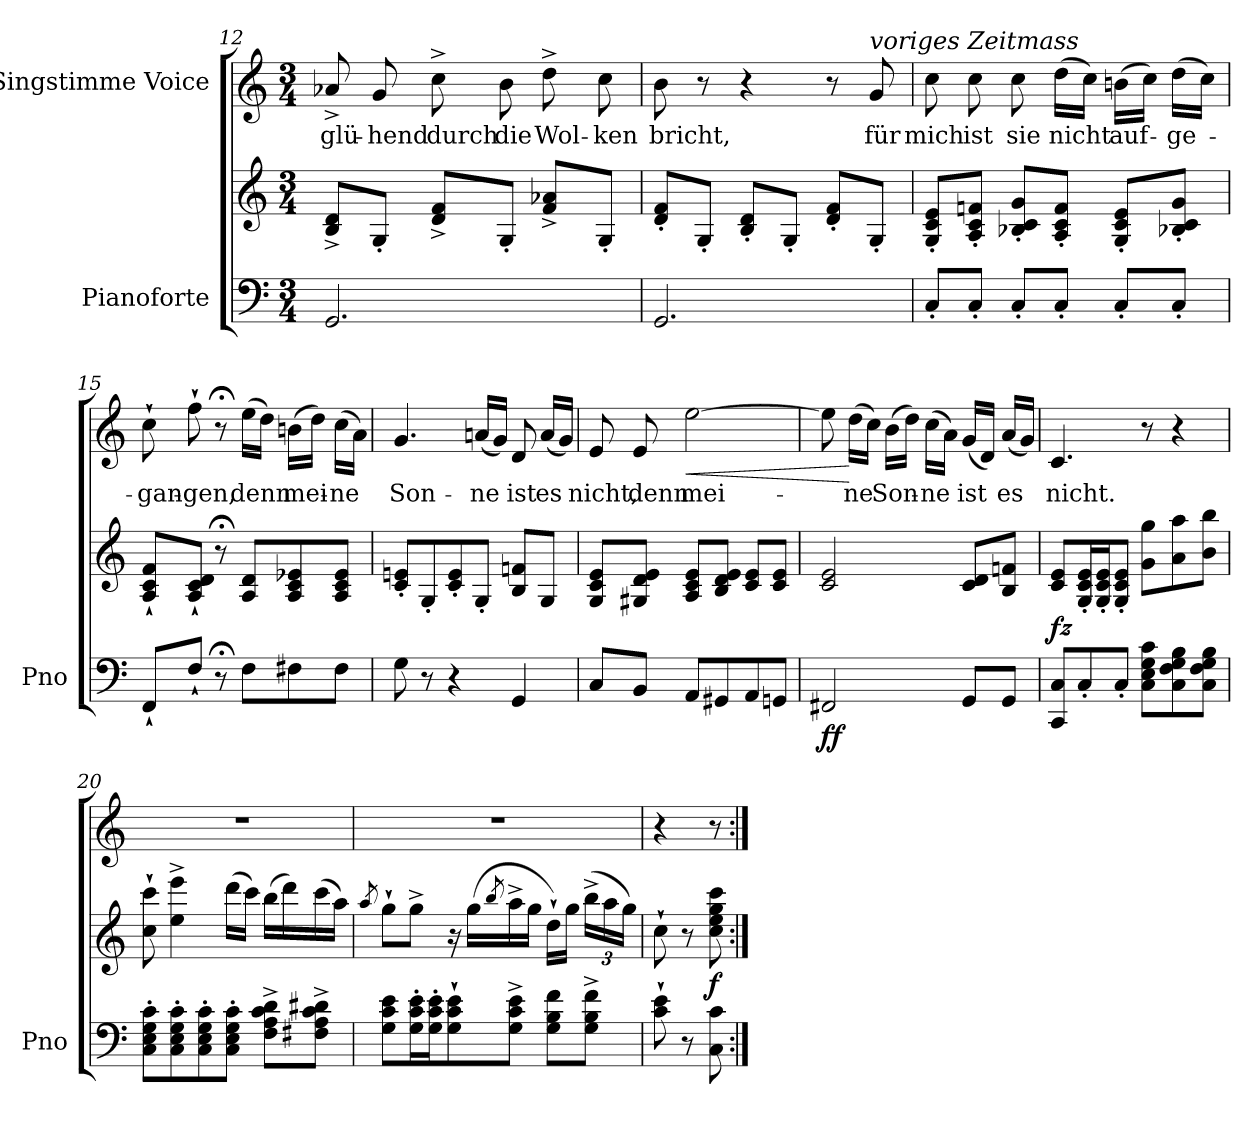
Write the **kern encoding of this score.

**kern	**kern	**dynam	**kern	**text	**dynam
*part2	*part2	*part2	*part1	*part1	*part1
*staff3	*staff2	*staff2/3	*staff1	*staff1	*staff1
*I"Pianoforte	*	*	*I"Singstimme Voice	*	*
*I'Pno	*	*	*	*	*
*clefF4	*clefG2	*	*clefG2	*	*
*k[]	*k[]	*	*k[]	*	*
*M3/4	*M3/4	*	*M3/4	*	*
=12	=12	=12	=12	=12	=12
!	!	!	!	!LO:LY:b	!
2.GG/	8B/^> 8d/^>L	.	8a-X^>/	glü-	.
!	!	!	!	!LO:LY:b	!
.	8G'/J	.	8g/	-hend	.
!	!	!	!	!LO:LY:b	!
.	8d/^> 8f/^>L	.	8cc^\	durch	.
!	!	!	!	!LO:LY:b	!
.	8G'/J	.	8b\	die	.
!	!	!	!	!LO:LY:b	!
.	8f/^> 8a-X/^>L	.	8dd^\	Wol-	.
!	!	!	!	!LO:LY:b	!
.	8G'/J	.	8cc\	-ken	.
=13	=13	=13	=13	=13	=13
!	!	!	!	!LO:LY:b	!
2.GG/	8d/' 8f/'L	.	8b\	bricht,	.
.	8G'/J	.	8r	.	.
.	8B/' 8d/'L	.	4r	.	.
.	8G'/J	.	.	.	.
.	8d/' 8f/'L	.	8r	.	.
!	!	!	!LO:TX:a:i:t=voriges Zeitmass	!	!
!	!	!	!	!LO:LY:b	!
.	8G'/J	.	8g/	für	.
=14	=14	=14	=14	=14	=14
!	!	!	!	!LO:LY:b	!
8C'/L	8G/' 8c/' 8e/'L	.	8cc\	mich	.
!	!	!	!	!LO:LY:b	!
8C'/J	8A/' 8c/' 8fn/'J	.	8cc\	ist	.
!	!	!	!	!LO:LY:b	!
8C'/L	8B-X/' 8c/' 8g/'L	.	8cc\	sie	.
!	!	!	!	!LO:LY:b	!
8C'/J	8A/' 8c/' 8f/'J	.	(16dd\LL	nicht	.
.	.	.	16cc\JJ)	.	.
!	!	!	!	!LO:LY:b	!
8C'/L	8G/' 8c/' 8e/'L	.	(16bn\LL	auf-	.
.	.	.	16cc\JJ)	.	.
!	!	!	!	!LO:LY:b	!
8C'/J	8B-X/' 8c/' 8g/'J	.	(16dd\LL	-ge-	.
.	.	.	16cc\JJ)	.	.
!!LO:PB:g=z
=15	=15	=15	=15	=15	=15
!	!	!	!	!LO:LY:b	!
8FF`/L	8A/` 8c/` 8f/`L	.	8cc`\	-gan-	.
!	!	!	!	!LO:LY:b	!
8F`/J	8A/` 8c/` 8d/`J	.	8ff`\	-gen,	.
8r;<	8r;<	.	8r;<	.	.
!	!	!	!	!LO:LY:b	!
8F\L	8A/ 8d/L	.	(16ee\LL	denn	.
.	.	.	16dd\JJ)	.	.
!	!	!	!	!LO:LY:b	!
8F#X\	8A/ 8c/ 8e-X/	.	(16bn\LL	mei-	.
.	.	.	16dd\JJ)	.	.
!	!	!	!	!LO:LY:b	!
8F#\J	8A/ 8c/ 8e-/J	.	(16cc\LL	-ne	.
.	.	.	16a\JJ)	.	.
=16	=16	=16	=16	=16	=16
!	!	!	!	!LO:LY:b	!
8G\	8c/' 8en/'L	.	4.g/	Son-	.
8r	8G'/	.	.	.	.
4r	8c/' 8e/'	.	.	.	.
!	!	!	!	!LO:LY:b	!
.	8G'/J	.	(16an/LL	-ne	.
.	.	.	16g/JJ)	.	.
!	!	!	!	!LO:LY:b	!
4GG/	8B/ 8fn/L	.	8d/	ist	.
!	!	!	!	!LO:LY:b	!
.	8G/J	.	(16a/LL	es	.
.	.	.	16g/JJ)	.	.
=17	=17	=17	=17	=17	=17
!	!	!	!	!LO:LY:b	!
8C/L	8G/ 8c/ 8e/L	.	8e/	nicht,	.
!	!	!	!	!LO:LY:b	!
8BB/J	8G#X/ 8d/ 8e/J	.	8e/	denn	.
!	!	!	!	!LO:LY:b	!LO:HP:b
8AA/L	8A/ 8c/ 8e/L	.	[2ee\	mei-	<
8GG#X/	8B/ 8d/ 8e/J	.	.	.	.
8AA/	8c/ 8e/L	.	.	.	.
8GGn/J	8c/ 8e/J	.	.	.	.
=18	=18	=18	=18	=18	=18
!	!	!LO:DY:b=2	!	!	!
!	!	!LO:DY:n=1:b	!	!	!
2FF#X/	2c/ 2e/	f f	8ee\]	.	.
!	!	!	!	!LO:LY:b	!
.	.	.	(16dd\LL	-ne	[
.	.	.	16cc\JJ)	.	.
!	!	!	!	!LO:LY:b	!
.	.	.	(16b\LL	Son-	.
.	.	.	16dd\JJ)	.	.
!	!	!	!	!LO:LY:b	!
.	.	.	(16cc\LL	-ne	.
.	.	.	16a\JJ)	.	.
!	!	!	!	!LO:LY:b	!
8GG/L	8c/ 8d/L	.	(16g/LL	ist	.
.	.	.	16d/JJ)	.	.
!	!	!	!	!LO:LY:b	!
8GG/J	8B/ 8fn/J	.	(16a/LL	es	.
.	.	.	16g/JJ)	.	.
!!LO:LB:g=z
=19	=19	=19	=19	=19	=19
!	!	!LO:DY:b	!	!LO:LY:b	!
8CC/ 8C/L	8c/ 8e/L	fz	4.c/	nicht.	.
8C'/	16G/' 16c/' 16e/'L	.	.	.	.
.	16G/' 16c/' 16e/'J	.	.	.	.
8C'/J	8G/' 8c/' 8e/'J	.	.	.	.
8C\ 8E\ 8G\ 8c\L	8g\ 8gg\L	.	8r	.	.
8C\ 8F\ 8G\ 8B\	8a\ 8aa\	.	4r	.	.
8C\ 8F\ 8G\ 8B\J	8b\ 8bb\J	.	.	.	.
=20	=20	=20	=20	=20	=20
8C\' 8E\' 8G\' 8c\'L	8cc\` 8ccc\`	.	2.r	.	.
8C\' 8E\' 8G\' 8c\'	4ee\^ 4eee\^	.	.	.	.
8C\' 8E\' 8G\' 8c\'	.	.	.	.	.
8C\' 8E\' 8G\' 8c\'J	(16ddd\LL	.	.	.	.
.	16ccc\JJ)	.	.	.	.
8F\^ 8A\^ 8c\^ 8d\^L	(16bb\LL	.	.	.	.
.	16ddd\)	.	.	.	.
8F#X\^ 8A\^ 8c\^ 8d#X\^J	(16ccc\	.	.	.	.
.	16aa\JJ)	.	.	.	.
=21	=21	=21	=21	=21	=21
.	8qaa/	.	.	.	.
8G\ 8c\ 8e\L	8gg`\L	.	2.r	.	.
16G\' 16c\' 16e\'L	8gg^\J	.	.	.	.
16G\' 16c\' 16e\'J	.	.	.	.	.
8G\` 8c\` 8e\`	16r	.	.	.	.
.	(16gg\LL	.	.	.	.
.	8qbb/	.	.	.	.
8G\^ 8c\^ 8e\^J	16aa^\	.	.	.	.
.	16gg\JJ	.	.	.	.
8G\ 8B\ 8f\L	16dd`\LL)	.	.	.	.
.	16gg\JJ	.	.	.	.
*	*Xbrackettup	*	*	*	*
8G\^ 8B\^ 8f\^J	(24bb^\LL	.	.	.	.
.	24aa\	.	.	.	.
.	24gg\JJ)	.	.	.	.
=22	=22	=22	=22	=22	=22
8c\` 8e\`	8cc`\	.	4r	.	.
8r	8r	.	.	.	.
!	!	!LO:DY:b	!	!	!
8C\ 8c\	8cc\ 8ee\ 8gg\ 8ccc\	f	8r	.	.
=:|!	=:|!	=:|!	=:|!	=:|!	=:|!
*-	*-	*-	*-	*-	*-
